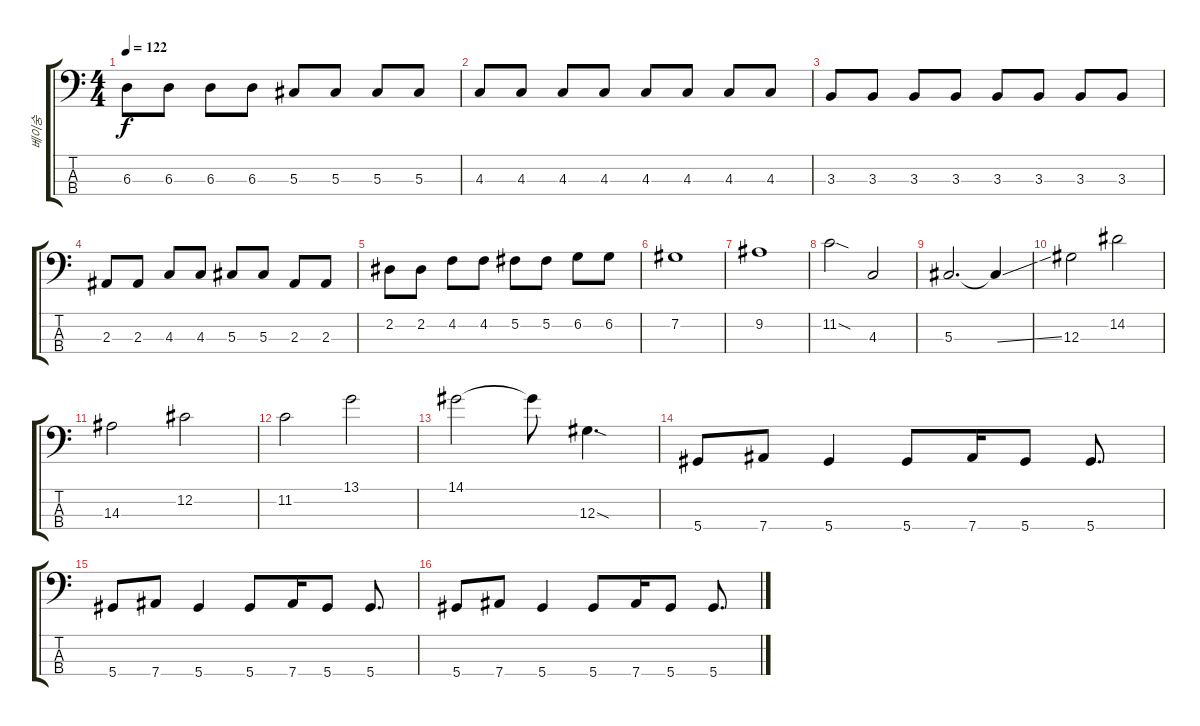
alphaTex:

\track ("베이숭" "베이숭") {instrument electricbassfinger}
\staff {score tabs}
\tuning (Gb2 Db2 Ab1 Eb1) {hide}
\ts (4 4)
\tempo 122
\clef f4
\ks c
6.3.8{dy f} 6.3.8 6.3.8 6.3.8 5.3.8 5.3.8 5.3.8 5.3.8 |
4.3.8 4.3.8 4.3.8 4.3.8 4.3.8 4.3.8 4.3.8 4.3.8 |
3.3.8 3.3.8 3.3.8 3.3.8 3.3.8 3.3.8 3.3.8 3.3.8 |
2.3.8 2.3.8 4.3.8 4.3.8 5.3.8 5.3.8 2.3.8 2.3.8 |
2.2.8 2.2.8 4.2.8 4.2.8 5.2.8 5.2.8 6.2.8 6.2.8 |
7.2.1 |
9.2.1 |
11.2{sod}.2 4.3.2 |
5.3.2{d} 5.3{ss t}.4 |
12.3.2 14.2.2 |
14.3.2 12.2.2 |
11.2.2 13.1.2 |
14.1.2 14.1{t}.8 12.3{sod}.4{d} |
5.4.8 7.4.8 5.4.4 5.4.8 7.4.16 5.4.8 5.4.8{d} |
5.4.8 7.4.8 5.4.4 5.4.8 7.4.16 5.4.8 5.4.8{d} |
5.4.8 7.4.8 5.4.4 5.4.8 7.4.16 5.4.8 5.4.8{d}
